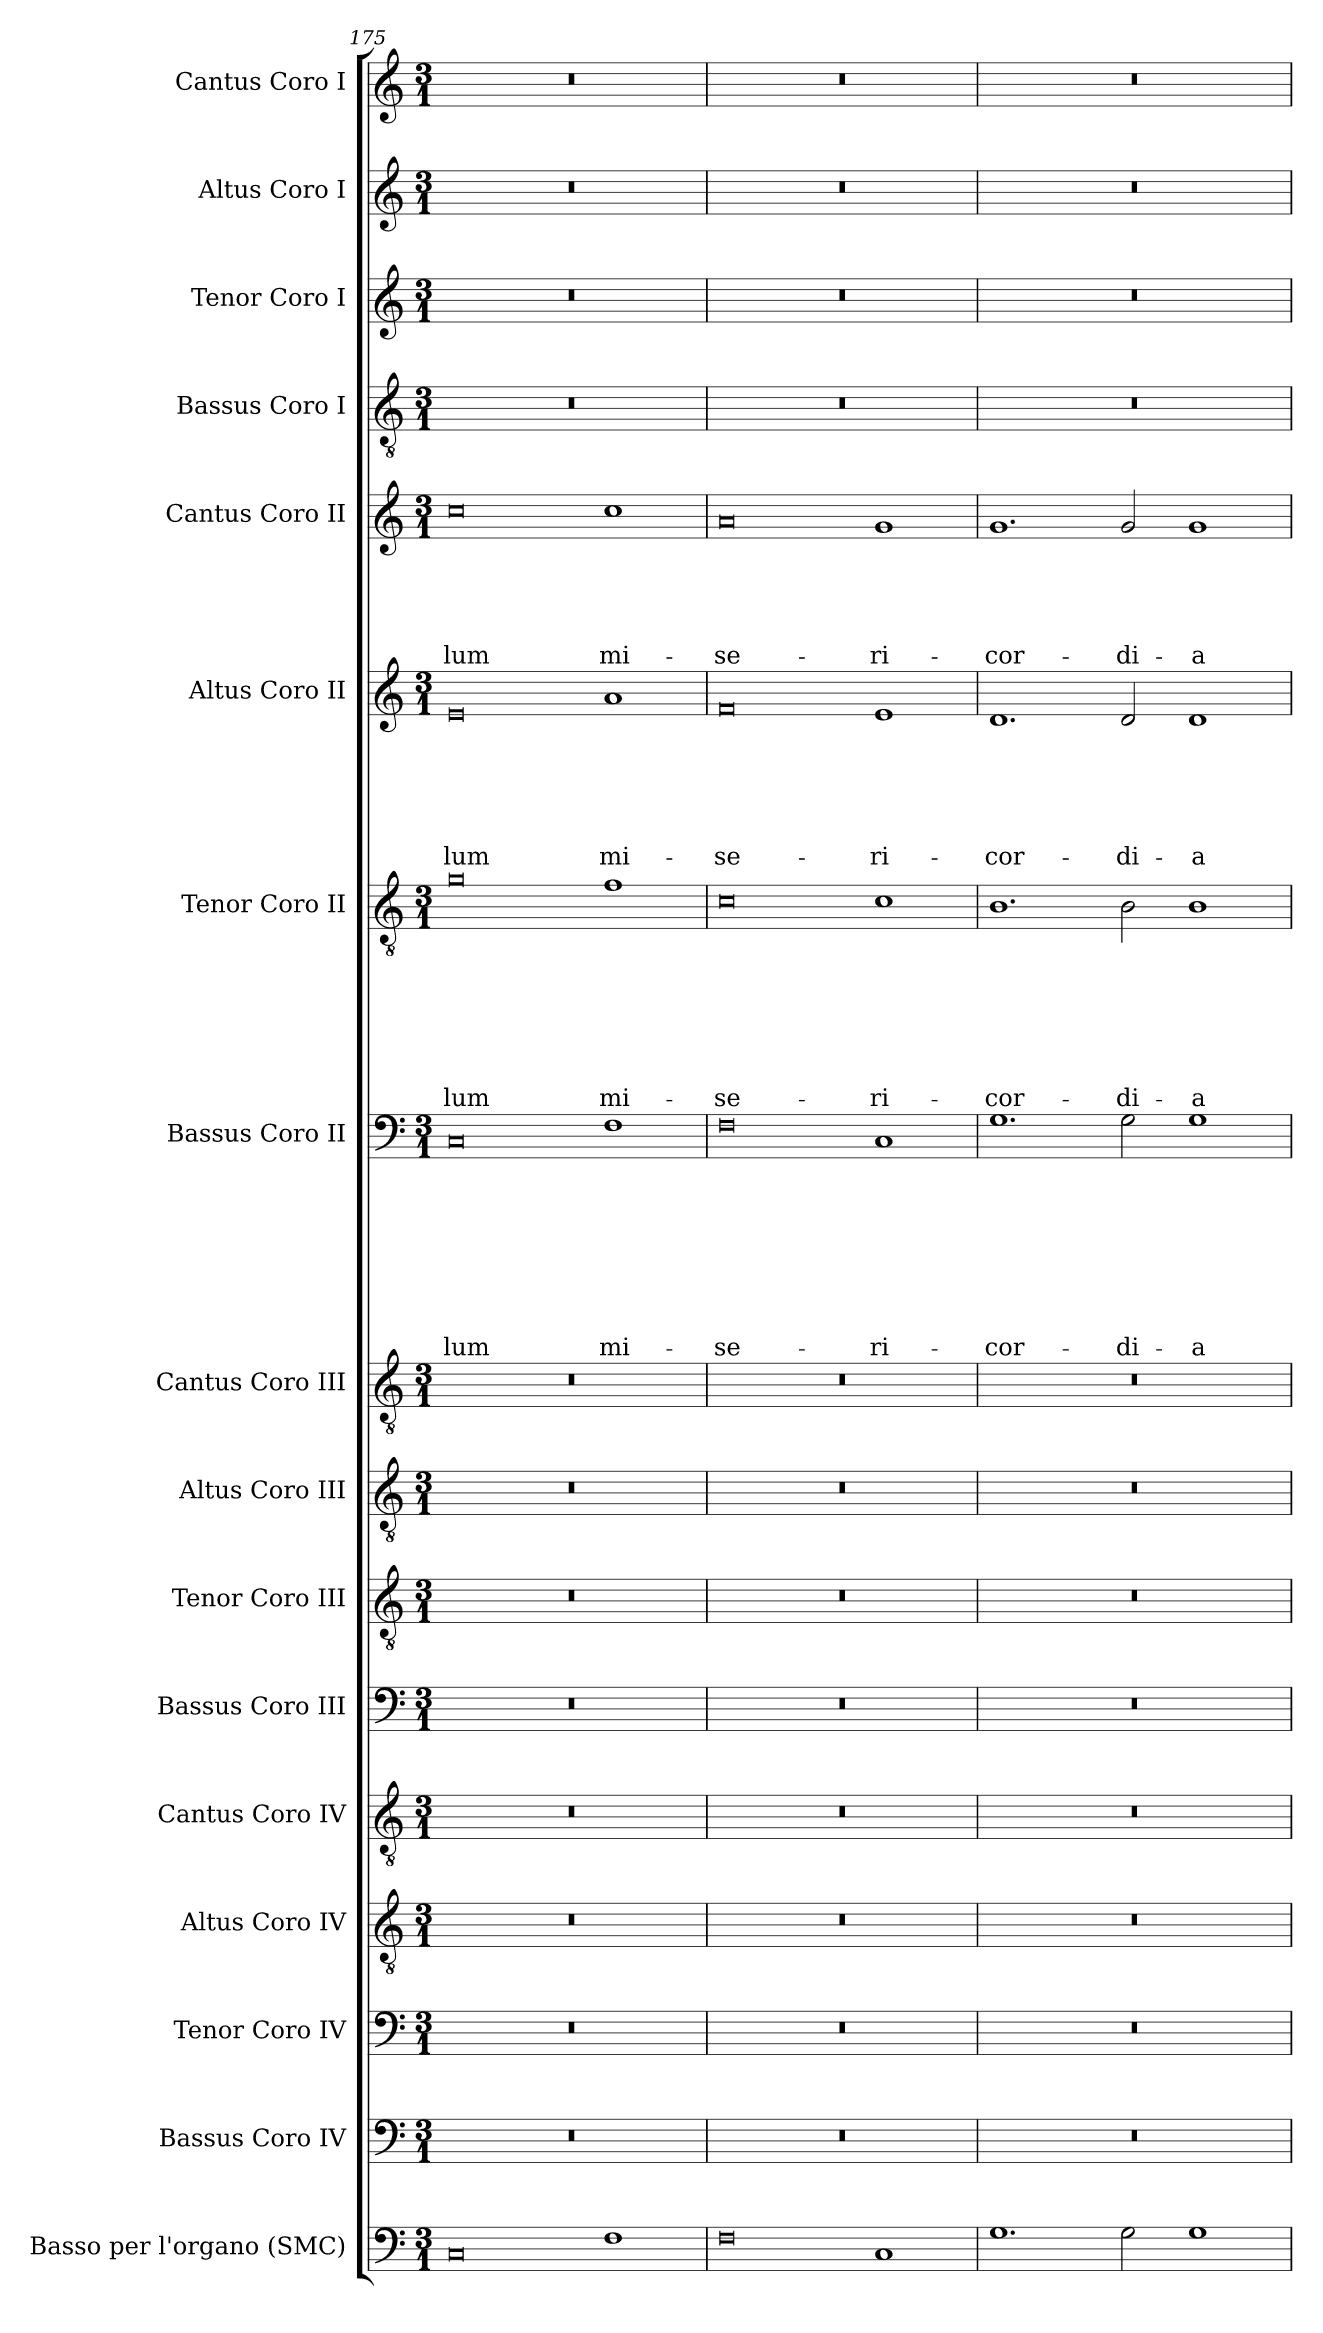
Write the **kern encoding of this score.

**kern	**kern	**kern	**kern	**kern	**kern	**kern	**kern	**kern	**kern	**text	**text	**text	**text	**text	**text	**text	**text	**kern	**text	**text	**text	**text	**text	**text	**text	**kern	**text	**text	**text	**text	**text	**text	**kern	**text	**text	**text	**text	**text	**kern	**kern	**kern	**kern
*part17	*part16	*part15	*part14	*part13	*part12	*part11	*part10	*part9	*part8	*part8	*part8	*part8	*part8	*part8	*part8	*part8	*part8	*part7	*part7	*part7	*part7	*part7	*part7	*part7	*part7	*part6	*part6	*part6	*part6	*part6	*part6	*part6	*part5	*part5	*part5	*part5	*part5	*part5	*part4	*part3	*part2	*part1
*staff17	*staff16	*staff15	*staff14	*staff13	*staff12	*staff11	*staff10	*staff9	*staff8	*staff8	*staff8	*staff8	*staff8	*staff8	*staff8	*staff8	*staff8	*staff7	*staff7	*staff7	*staff7	*staff7	*staff7	*staff7	*staff7	*staff6	*staff6	*staff6	*staff6	*staff6	*staff6	*staff6	*staff5	*staff5	*staff5	*staff5	*staff5	*staff5	*staff4	*staff3	*staff2	*staff1
*I"Basso per l'organo (SMC)	*I"Bassus  Coro IV	*I"Tenor Coro IV	*I"Altus  Coro IV	*I"Cantus  Coro IV	*I"Bassus  Coro III	*I"Tenor  Coro III	*I"Altus  Coro III	*I"Cantus  Coro III	*I"Bassus  Coro II	*	*	*	*	*	*	*	*	*I"Tenor Coro II	*	*	*	*	*	*	*	*I"Altus  Coro II	*	*	*	*	*	*	*I"Cantus  Coro II	*	*	*	*	*	*I"Bassus  Coro I	*I"Tenor  Coro I	*I"Altus Coro I	*I"Cantus  Coro I
!!LO:PB:g=z
*clefF4	*clefF4	*clefF4	*clefGv2	*clefGv2	*clefF4	*clefGv2	*clefGv2	*clefGv2	*clefF4	*	*	*	*	*	*	*	*	*clefGv2	*	*	*	*	*	*	*	*clefG2	*	*	*	*	*	*	*clefG2	*	*	*	*	*	*clefGv2	*clefG2	*clefG2	*clefG2
*k[]	*k[]	*k[]	*k[]	*k[]	*k[]	*k[]	*k[]	*k[]	*k[]	*	*	*	*	*	*	*	*	*k[]	*	*	*	*	*	*	*	*k[]	*	*	*	*	*	*	*k[]	*	*	*	*	*	*k[]	*k[]	*k[]	*k[]
*C:	*C:	*C:	*C:	*C:	*C:	*C:	*C:	*C:	*C:	*	*	*	*	*	*	*	*	*C:	*	*	*	*	*	*	*	*C:	*	*	*	*	*	*	*C:	*	*	*	*	*	*C:	*C:	*C:	*C:
*M3/1	*M3/1	*M3/1	*M3/1	*M3/1	*M3/1	*M3/1	*M3/1	*M3/1	*M3/1	*	*	*	*	*	*	*	*	*M3/1	*	*	*	*	*	*	*	*M3/1	*	*	*	*	*	*	*M3/1	*	*	*	*	*	*M3/1	*M3/1	*M3/1	*M3/1
=175	=175	=175	=175	=175	=175	=175	=175	=175	=175	=175	=175	=175	=175	=175	=175	=175	=175	=175	=175	=175	=175	=175	=175	=175	=175	=175	=175	=175	=175	=175	=175	=175	=175	=175	=175	=175	=175	=175	=175	=175	=175	=175
0C	0.r	0.r	0.r	0.r	0.r	0.r	0.r	0.r	0C	.	.	.	.	.	.	.	-lum	0g	.	.	.	.	.	.	-lum	0e	.	.	.	.	.	-lum	0cc	.	.	.	.	-lum	0.r	0.r	0.r	0.r
1F	.	.	.	.	.	.	.	.	1F	.	.	.	.	.	.	.	mi-	1f	.	.	.	.	.	.	mi-	1a	.	.	.	.	.	mi-	1cc	.	.	.	.	mi-	.	.	.	.
=176	=176	=176	=176	=176	=176	=176	=176	=176	=176	=176	=176	=176	=176	=176	=176	=176	=176	=176	=176	=176	=176	=176	=176	=176	=176	=176	=176	=176	=176	=176	=176	=176	=176	=176	=176	=176	=176	=176	=176	=176	=176	=176
0F	0.r	0.r	0.r	0.r	0.r	0.r	0.r	0.r	0F	.	.	.	.	.	.	.	-se-	0c	.	.	.	.	.	.	-se-	0f	.	.	.	.	.	-se-	0a	.	.	.	.	-se-	0.r	0.r	0.r	0.r
1C	.	.	.	.	.	.	.	.	1C	.	.	.	.	.	.	.	-ri-	1c	.	.	.	.	.	.	-ri-	1e	.	.	.	.	.	-ri-	1g	.	.	.	.	-ri-	.	.	.	.
=177	=177	=177	=177	=177	=177	=177	=177	=177	=177	=177	=177	=177	=177	=177	=177	=177	=177	=177	=177	=177	=177	=177	=177	=177	=177	=177	=177	=177	=177	=177	=177	=177	=177	=177	=177	=177	=177	=177	=177	=177	=177	=177
1.G	0.r	0.r	0.r	0.r	0.r	0.r	0.r	0.r	1.G	.	.	.	.	.	.	.	-cor-	1.B	.	.	.	.	.	.	-cor-	1.d	.	.	.	.	.	-cor-	1.g	.	.	.	.	-cor-	0.r	0.r	0.r	0.r
2G\	.	.	.	.	.	.	.	.	2G\	.	.	.	.	.	.	.	-di-	2B\	.	.	.	.	.	.	-di-	2d/	.	.	.	.	.	-di-	2g/	.	.	.	.	-di-	.	.	.	.
1G	.	.	.	.	.	.	.	.	1G	.	.	.	.	.	.	.	-a	1B	.	.	.	.	.	.	-a	1d	.	.	.	.	.	-a	1g	.	.	.	.	-a	.	.	.	.
=	=	=	=	=	=	=	=	=	=	=	=	=	=	=	=	=	=	=	=	=	=	=	=	=	=	=	=	=	=	=	=	=	=	=	=	=	=	=	=	=	=	=
*-	*-	*-	*-	*-	*-	*-	*-	*-	*-	*-	*-	*-	*-	*-	*-	*-	*-	*-	*-	*-	*-	*-	*-	*-	*-	*-	*-	*-	*-	*-	*-	*-	*-	*-	*-	*-	*-	*-	*-	*-	*-	*-
